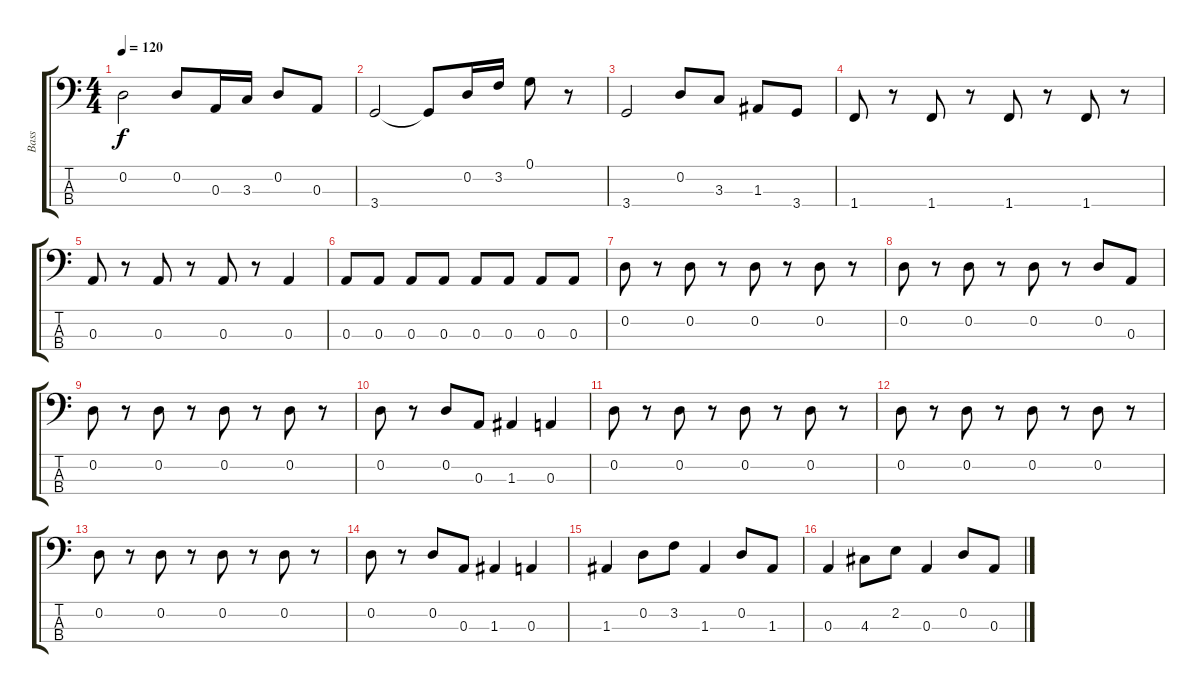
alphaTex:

\track ("Bass" "Bass") {instrument electricbassfinger}
\staff {score tabs}
\tuning (G2 D2 A1 E1) {hide}
\ts (4 4)
\tempo 120
\clef f4
\ks c
0.2.2{dy f} 0.2.8 0.3.16 3.3.16 0.2.8 0.3.8 |
3.4.2 3.4{t}.8 0.2.16 3.2.16 0.1.8 r.8 |
3.4.2 0.2.8 3.3.8 1.3.8 3.4.8 |
1.4.8 r.8 1.4.8 r.8 1.4.8 r.8 1.4.8 r.8 |
0.3.8 r.8 0.3.8 r.8 0.3.8 r.8 0.3.4 |
0.3.8 0.3.8 0.3.8 0.3.8 0.3.8 0.3.8 0.3.8 0.3.8 |
0.2.8 r.8 0.2.8 r.8 0.2.8 r.8 0.2.8 r.8 |
0.2.8 r.8 0.2.8 r.8 0.2.8 r.8 0.2.8 0.3.8 |
0.2.8 r.8 0.2.8 r.8 0.2.8 r.8 0.2.8 r.8 |
0.2.8 r.8 0.2.8 0.3.8 1.3.4 0.3.4 |
0.2.8 r.8 0.2.8 r.8 0.2.8 r.8 0.2.8 r.8 |
0.2.8 r.8 0.2.8 r.8 0.2.8 r.8 0.2.8 r.8 |
0.2.8 r.8 0.2.8 r.8 0.2.8 r.8 0.2.8 r.8 |
0.2.8 r.8 0.2.8 0.3.8 1.3.4 0.3.4 |
1.3.4 0.2.8 3.2.8 1.3.4 0.2.8 1.3.8 |
0.3.4 4.3.8 2.2.8 0.3.4 0.2.8 0.3.8
